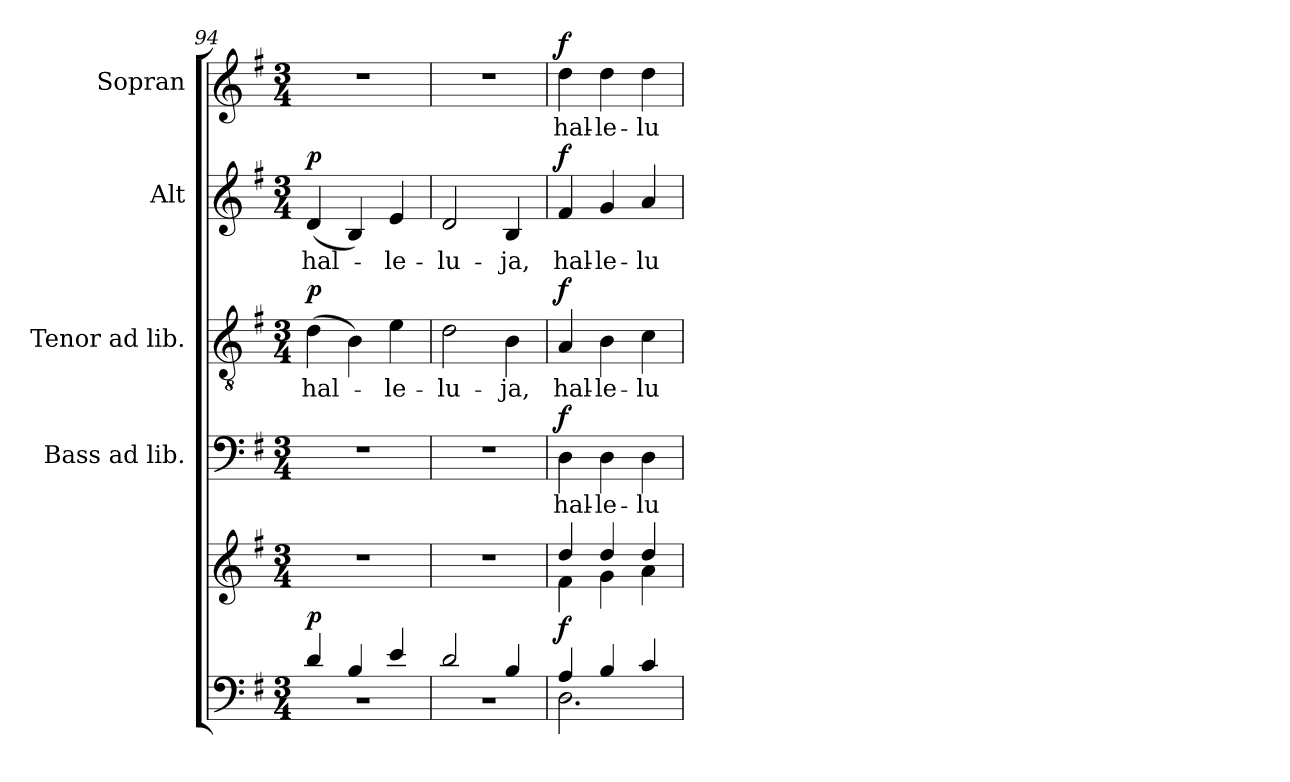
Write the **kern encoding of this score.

**kern	**kern	**dynam	**kern	**text	**dynam	**kern	**text	**dynam	**kern	**text	**dynam	**kern	**text	**dynam
*part5	*part5	*part5	*part4	*part4	*part4	*part3	*part3	*part3	*part2	*part2	*part2	*part1	*part1	*part1
*staff6	*staff5	*staff5/6	*staff4	*staff4	*staff4	*staff3	*staff3	*staff3	*staff2	*staff2	*staff2	*staff1	*staff1	*staff1
*	*	*	*I"Bass ad lib.	*	*	*I"Tenor ad lib.	*	*	*I"Alt	*	*	*I"Sopran	*	*
*	*	*	*I'B.	*	*	*I'T.	*	*	*I'A.	*	*	*I'S.	*	*
*clefF4	*clefG2	*	*clefF4	*	*	*clefGv2	*	*	*clefG2	*	*	*clefG2	*	*
*k[f#]	*k[f#]	*	*k[f#]	*	*	*k[f#]	*	*	*k[f#]	*	*	*k[f#]	*	*
*G:	*G:	*	*G:	*	*	*G:	*	*	*G:	*	*	*G:	*	*
*M3/4	*M3/4	*	*M3/4	*	*	*M3/4	*	*	*M3/4	*	*	*M3/4	*	*
=94	=94	=94	=94	=94	=94	=94	=94	=94	=94	=94	=94	=94	=94	=94
*^	*	*	*	*	*	*	*	*	*	*	*	*	*	*
!	!LO:N:vis=1	!	!LO:DY:a=2	!	!	!	!	!LO:LY:b	!LO:DY:a	!	!LO:LY:b	!LO:DY:a	!	!	!
4d/	2.r	2.r	p	2.r	.	.	(>4d\	hal-	p	(<4d/	hal-	p	2.r	.	.
4B/	.	.	.	.	.	.	4B\)	.	.	4B/)	.	.	.	.	.
!	!	!	!	!	!	!	!	!LO:LY:b	!	!	!LO:LY:b	!	!	!	!
4e/	.	.	.	.	.	.	4e\	-le-	.	4e/	-le-	.	.	.	.
=95	=95	=95	=95	=95	=95	=95	=95	=95	=95	=95	=95	=95	=95	=95	=95
!	!LO:N:vis=1	!	!	!	!	!	!	!LO:LY:b	!	!	!LO:LY:b	!	!	!	!
2d/	2.r	2.r	.	2.r	.	.	2d\	-lu-	.	2d/	-lu-	.	2.r	.	.
!	!	!	!	!	!	!	!	!LO:LY:b	!	!	!LO:LY:b	!	!	!	!
4B/	.	.	.	.	.	.	4B\	-ja,	.	4B/	-ja,	.	.	.	.
=96	=96	=96	=96	=96	=96	=96	=96	=96	=96	=96	=96	=96	=96	=96	=96
*	*	*^	*	*	*	*	*	*	*	*	*	*	*	*	*
!	!	!	!	!LO:DY:b	!	!LO:LY:b	!LO:DY:a	!	!LO:LY:b	!LO:DY:a	!	!LO:LY:b	!LO:DY:a	!	!LO:LY:b	!LO:DY:a
4A/	2.D\	4dd/	4f#\	f	4D\	hal-	f	4A/	hal-	f	4f#/	hal-	f	4dd\	hal-	f
!	!	!	!	!	!	!LO:LY:b	!	!	!LO:LY:b	!	!	!LO:LY:b	!	!	!LO:LY:b	!
4B/	.	4dd/	4g\	.	4D\	-le-	.	4B\	-le-	.	4g/	-le-	.	4dd\	-le-	.
!	!	!	!	!	!	!LO:LY:b	!	!	!LO:LY:b	!	!	!LO:LY:b	!	!	!LO:LY:b	!
4c/	.	4dd/	4a\	.	4D\	-lu-	.	4c\	-lu-	.	4a/	-lu-	.	4dd\	-lu-	.
*v	*v	*	*	*	*	*	*	*	*	*	*	*	*	*	*	*
*	*v	*v	*	*	*	*	*	*	*	*	*	*	*	*	*
=	=	=	=	=	=	=	=	=	=	=	=	=	=	=
*-	*-	*-	*-	*-	*-	*-	*-	*-	*-	*-	*-	*-	*-	*-
